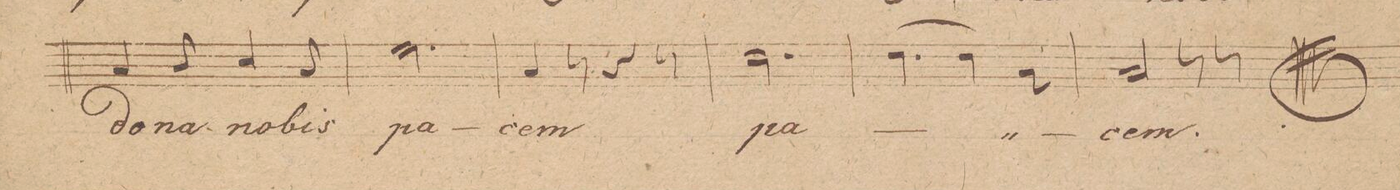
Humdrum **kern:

**kern	**text	**dynam
*I"Baſso 2do	*	*
*clefF4	*	*
*k[]	*	*
*M6/8	*	*
4C/	do-	.
8D/	-na	.
4E/	no-	.
8C/	-bis	.
=80	=80	=80
2.G\	pa-	.
=81	=81	=81
4C/	-cem	.
8r	.	.
4r	.	.
8r	.	.
=82	=82	=82
2.F\	pa-	.
=83	=83	=83
[4.F\	.	.
4F\]	.	.
8C\	.	.
=84	=84	=84
2C/	-cem.	.
8r	.	.
8r	.	.
==	==	==
*-	*-	*-
